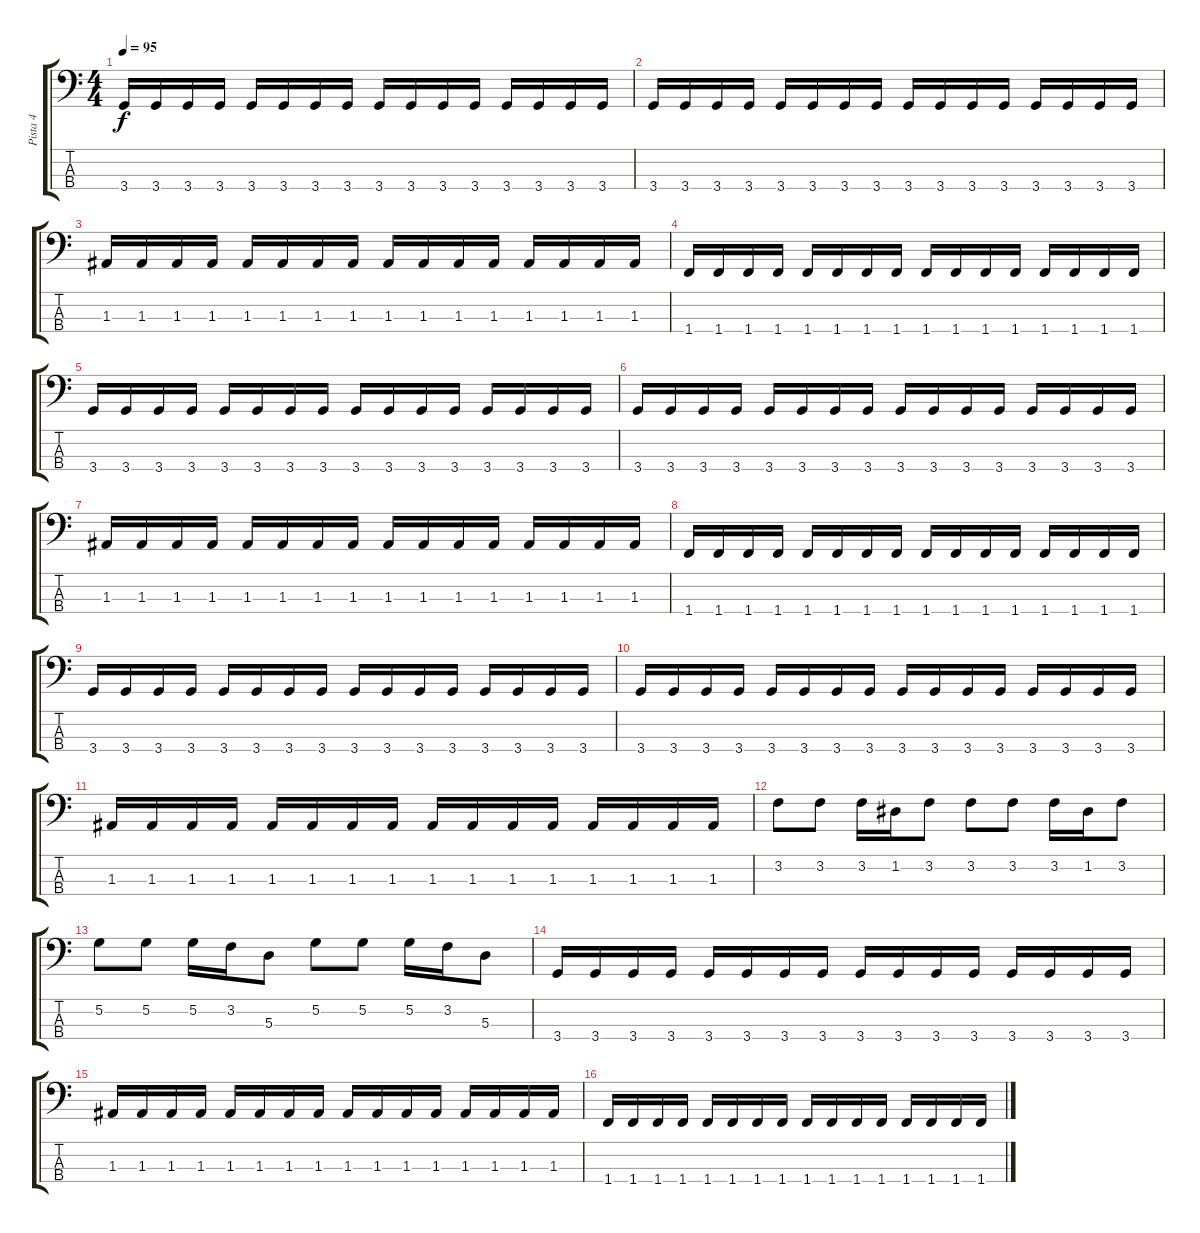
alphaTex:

\track ("Pista 4" "Pista 4") {instrument electricbasspick}
\staff {score tabs}
\tuning (G2 D2 A1 E1) {hide}
\ts (4 4)
\tempo 95
\clef f4
\ks c
3.4.16{dy f} 3.4.16 3.4.16 3.4.16 3.4.16 3.4.16 3.4.16 3.4.16 3.4.16 3.4.16 3.4.16 3.4.16 3.4.16 3.4.16 3.4.16 3.4.16 |
3.4.16 3.4.16 3.4.16 3.4.16 3.4.16 3.4.16 3.4.16 3.4.16 3.4.16 3.4.16 3.4.16 3.4.16 3.4.16 3.4.16 3.4.16 3.4.16 |
1.3.16 1.3.16 1.3.16 1.3.16 1.3.16 1.3.16 1.3.16 1.3.16 1.3.16 1.3.16 1.3.16 1.3.16 1.3.16 1.3.16 1.3.16 1.3.16 |
1.4.16 1.4.16 1.4.16 1.4.16 1.4.16 1.4.16 1.4.16 1.4.16 1.4.16 1.4.16 1.4.16 1.4.16 1.4.16 1.4.16 1.4.16 1.4.16 |
3.4.16 3.4.16 3.4.16 3.4.16 3.4.16 3.4.16 3.4.16 3.4.16 3.4.16 3.4.16 3.4.16 3.4.16 3.4.16 3.4.16 3.4.16 3.4.16 |
3.4.16 3.4.16 3.4.16 3.4.16 3.4.16 3.4.16 3.4.16 3.4.16 3.4.16 3.4.16 3.4.16 3.4.16 3.4.16 3.4.16 3.4.16 3.4.16 |
1.3.16 1.3.16 1.3.16 1.3.16 1.3.16 1.3.16 1.3.16 1.3.16 1.3.16 1.3.16 1.3.16 1.3.16 1.3.16 1.3.16 1.3.16 1.3.16 |
1.4.16 1.4.16 1.4.16 1.4.16 1.4.16 1.4.16 1.4.16 1.4.16 1.4.16 1.4.16 1.4.16 1.4.16 1.4.16 1.4.16 1.4.16 1.4.16 |
3.4.16 3.4.16 3.4.16 3.4.16 3.4.16 3.4.16 3.4.16 3.4.16 3.4.16 3.4.16 3.4.16 3.4.16 3.4.16 3.4.16 3.4.16 3.4.16 |
3.4.16 3.4.16 3.4.16 3.4.16 3.4.16 3.4.16 3.4.16 3.4.16 3.4.16 3.4.16 3.4.16 3.4.16 3.4.16 3.4.16 3.4.16 3.4.16 |
1.3.16 1.3.16 1.3.16 1.3.16 1.3.16 1.3.16 1.3.16 1.3.16 1.3.16 1.3.16 1.3.16 1.3.16 1.3.16 1.3.16 1.3.16 1.3.16 |
3.2.8 3.2.8 3.2.16 1.2.16 3.2.8 3.2.8 3.2.8 3.2.16 1.2.16 3.2.8 |
5.2.8 5.2.8 5.2.16 3.2.16 5.3.8 5.2.8 5.2.8 5.2.16 3.2.16 5.3.8 |
3.4.16 3.4.16 3.4.16 3.4.16 3.4.16 3.4.16 3.4.16 3.4.16 3.4.16 3.4.16 3.4.16 3.4.16 3.4.16 3.4.16 3.4.16 3.4.16 |
1.3.16 1.3.16 1.3.16 1.3.16 1.3.16 1.3.16 1.3.16 1.3.16 1.3.16 1.3.16 1.3.16 1.3.16 1.3.16 1.3.16 1.3.16 1.3.16 |
1.4.16 1.4.16 1.4.16 1.4.16 1.4.16 1.4.16 1.4.16 1.4.16 1.4.16 1.4.16 1.4.16 1.4.16 1.4.16 1.4.16 1.4.16 1.4.16
